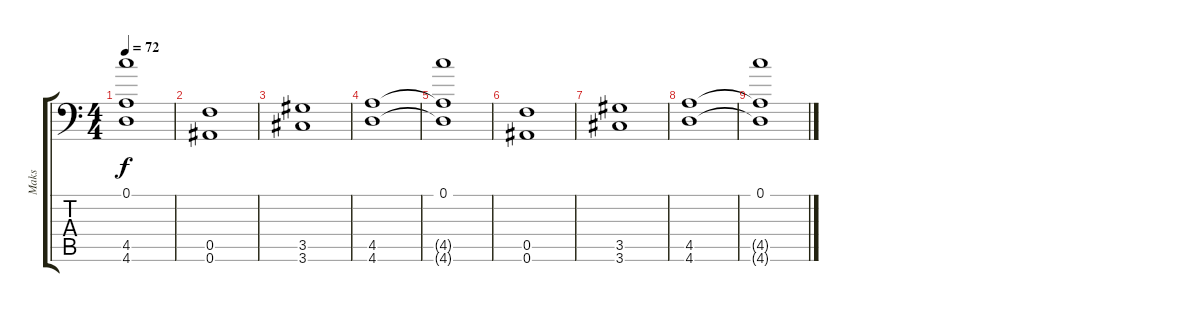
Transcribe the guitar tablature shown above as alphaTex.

\track ("Maks" "Maks") {instrument distortionguitar}
\staff {score tabs}
\tuning (C4 G3 Eb3 Bb2 F2 Bb1) {hide}
\ts (4 4)
\tempo 72
\clef f4
\ks c
(0.1 4.5{t} 4.6{t}).1{dy f} |
(0.5 0.6).1 |
(3.5 3.6).1 |
(4.5 4.6).1 |
(0.1 4.5{t} 4.6{t}).1 |
(0.5 0.6).1 |
(3.5 3.6).1 |
(4.5 4.6).1 |
(0.1 4.5{t} 4.6{t}).1
